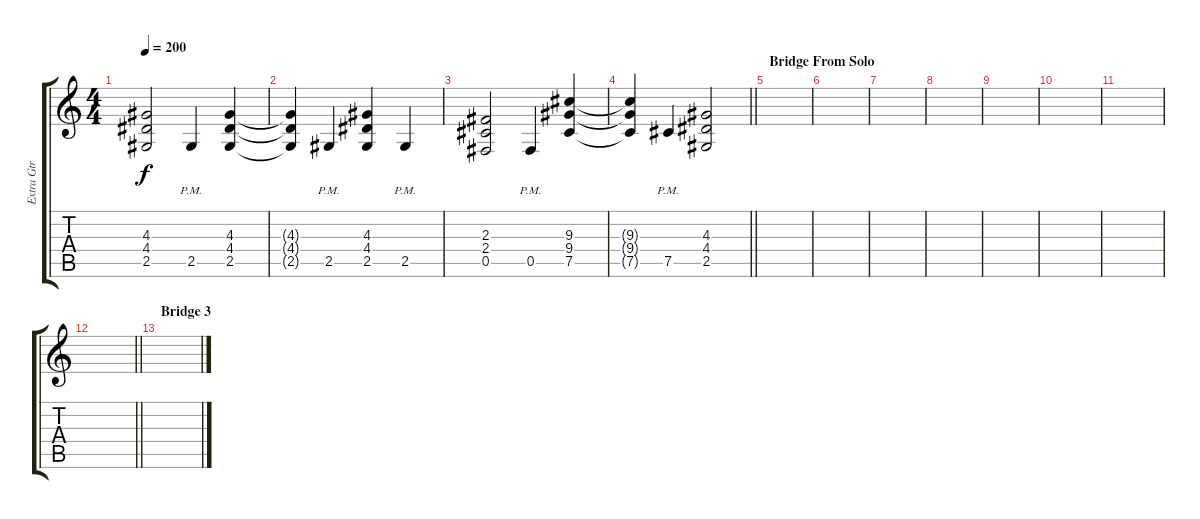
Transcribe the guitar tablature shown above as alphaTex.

\track ("Extra Gtr" "Extra Gtr") {instrument distortionguitar}
\staff {score tabs}
\tuning (Db4 Ab3 E3 B2 Gb2 Db2) {hide}
\ts (4 4)
\tempo 200
\clef g2
\ks c
(4.3 4.4 2.5).2{dy f} 2.5{pm}.4 (4.3 4.4 2.5).4 |
(4.3{t} 4.4{t} 2.5{t}).4 2.5{pm}.4 (4.3 4.4 2.5).4 2.5{pm}.4 |
(2.3 2.4 0.5).2 0.5{pm}.4 (9.3 9.4 7.5).4 |
\barLineRight lightlight
(9.3{t} 9.4{t} 7.5{t}).4 7.5{pm}.4 (4.3 4.4 2.5).2 |
\section ("" "Bridge From Solo")
|
|
|
|
|
|
|
\barLineRight lightlight
|
\section ("" "Bridge 3")
